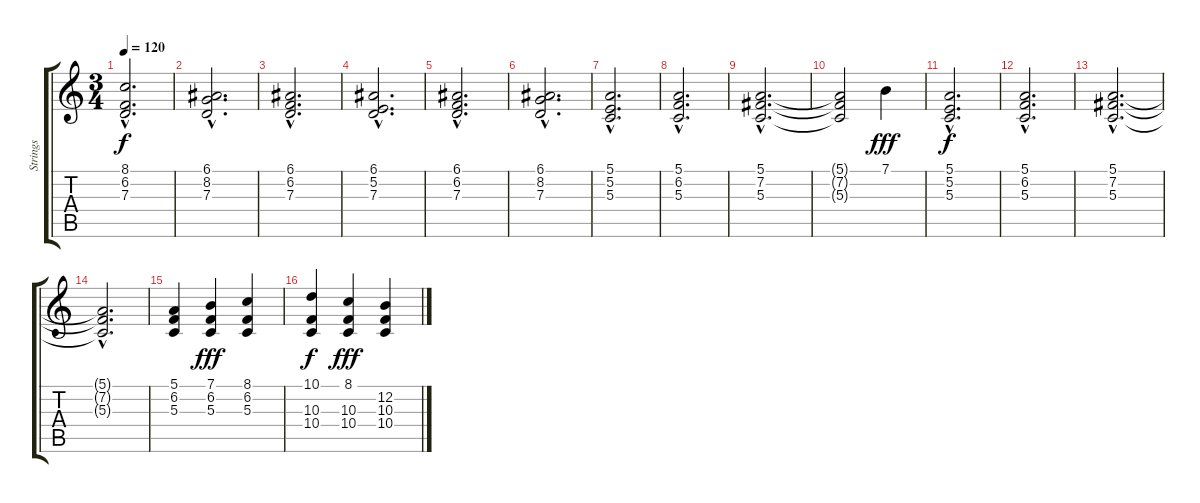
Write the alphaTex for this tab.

\track ("Strings" "Strings") {instrument synthstrings1}
\staff {score tabs}
\tuning (E4 B3 G3 D3 A2 E2) {hide}
\ts (3 4)
\tempo 120
\clef g2
\ks c
(8.1{hac} 6.2{hac} 7.3{hac}).2{d dy f} |
(6.1{hac} 8.2{hac} 7.3{hac}).2{d} |
(6.1{hac} 6.2{hac} 7.3{hac}).2{d} |
(6.1{hac} 5.2{hac} 7.3{hac}).2{d} |
(6.1{hac} 6.2{hac} 7.3{hac}).2{d} |
(6.1{hac} 8.2{hac} 7.3{hac}).2{d} |
(5.1{hac} 5.2{hac} 5.3{hac}).2{d} |
(5.1{hac} 6.2{hac} 5.3{hac}).2{d} |
(5.1{hac} 7.2{hac} 5.3{hac}).2{d} |
(5.1{t} 7.2{t} 5.3{t}).2 7.1.4{dy fff} |
(5.1{hac} 5.2{hac} 5.3{hac}).2{d dy f} |
(5.1{hac} 6.2{hac} 5.3{hac}).2{d} |
(5.1{hac} 7.2{hac} 5.3{hac}).2{d} |
(5.1{hac t} 7.2{hac t} 5.3{hac t}).2{d} |
(5.1 6.2 5.3).4 (7.1 6.2 5.3).4{dy fff} (8.1 6.2 5.3).4 |
(10.1 10.3 10.4).4{dy f} (8.1 10.3 10.4).4{dy fff} (12.2 10.3 10.4).4
